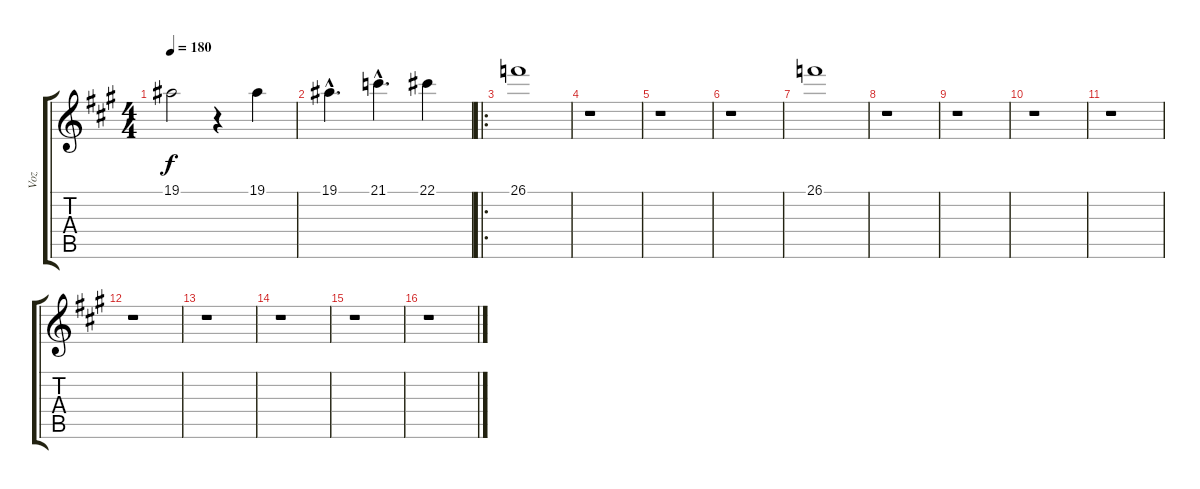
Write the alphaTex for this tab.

\track ("Voz" "Voz") {instrument choiraahs}
\staff {score tabs}
\tuning (Eb4 Bb3 Gb3 Db3 Ab2 Eb2) {hide}
\ts (4 4)
\tempo 180
\clef g2
\ks a
19.1.2{dy f} r.4 19.1.4 |
19.1{hac}.4{d} 21.1{hac}.4{d} 22.1.4 |
\ro
26.1.1 |
r.1 |
r.1 |
r.1 |
26.1.1 |
r.1 |
r.1 |
r.1 |
r.1 |
r.1 |
r.1 |
r.1 |
r.1 |
r.1
